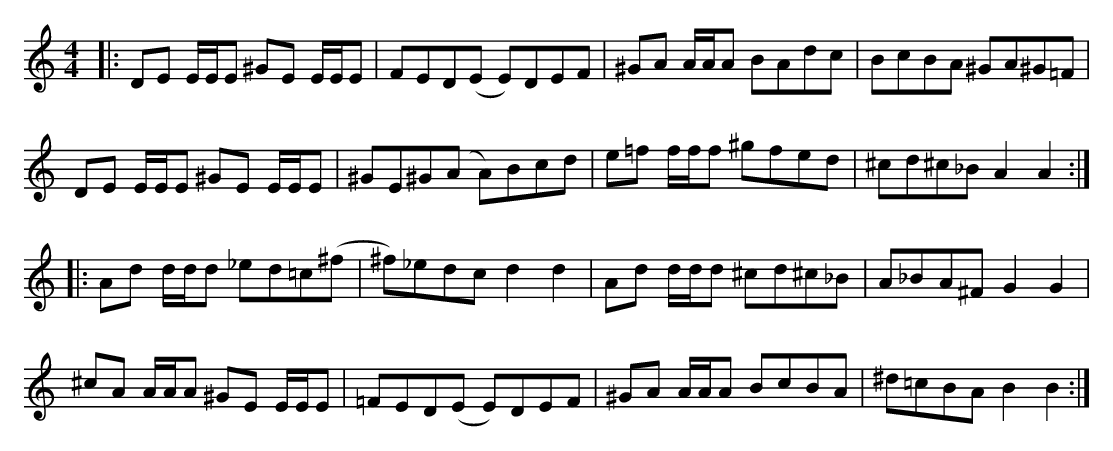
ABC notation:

X:1
M:4/4
K:C
|:DE E/E/E ^GE E/E/E|FED(E E)DEF|^GA A/A/A BAdc|BcBA ^GA^G=F|
DE E/E/E ^GE E/E/E|^GE^G(A A)Bcd|e=f f/f/f ^gfed|^cd^c_B A2 A2:|
|:Ad d/d/d _ed=c(^f|^f)_edc d2 d2|Ad d/d/d ^cd^c_B|A_BA^F G2 G2|
^cA A/A/A ^GE E/E/E|=FED(E E)DEF|^GA A/A/A BcBA|^d=cBA B2 B2:|
